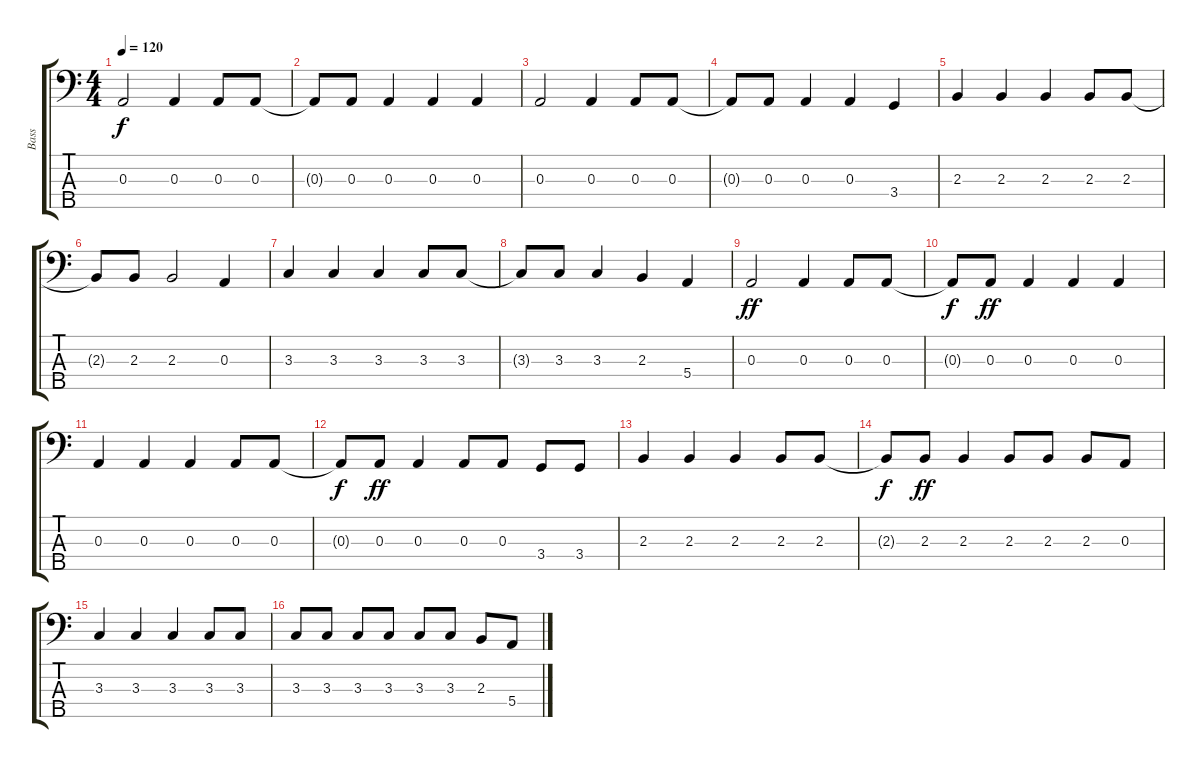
\track ("Bass" "Bass") {instrument electricbassfinger}
\staff {score tabs}
\tuning (G2 D2 A1 E1 B0) {hide}
\ts (4 4)
\tempo 120
\clef f4
\ks c
0.3.2{dy f} 0.3.4 0.3.8 0.3.8 |
0.3{t}.8 0.3.8 0.3.4 0.3.4 0.3.4 |
0.3.2 0.3.4 0.3.8 0.3.8 |
0.3{t}.8 0.3.8 0.3.4 0.3.4 3.4.4 |
2.3.4 2.3.4 2.3.4 2.3.8 2.3.8 |
2.3{t}.8 2.3.8 2.3.2 0.3.4 |
3.3.4 3.3.4 3.3.4 3.3.8 3.3.8 |
3.3{t}.8 3.3.8 3.3.4 2.3.4 5.4.4 |
0.3.2{dy ff} 0.3.4 0.3.8 0.3.8 |
0.3{t}.8{dy f} 0.3.8{dy ff} 0.3.4 0.3.4 0.3.4 |
0.3.4 0.3.4 0.3.4 0.3.8 0.3.8 |
0.3{t}.8{dy f} 0.3.8{dy ff} 0.3.4 0.3.8 0.3.8 3.4.8 3.4.8 |
2.3.4 2.3.4 2.3.4 2.3.8 2.3.8 |
2.3{t}.8{dy f} 2.3.8{dy ff} 2.3.4 2.3.8 2.3.8 2.3.8 0.3.8 |
3.3.4 3.3.4 3.3.4 3.3.8 3.3.8 |
3.3.8 3.3.8 3.3.8 3.3.8 3.3.8 3.3.8 2.3.8 5.4.8
